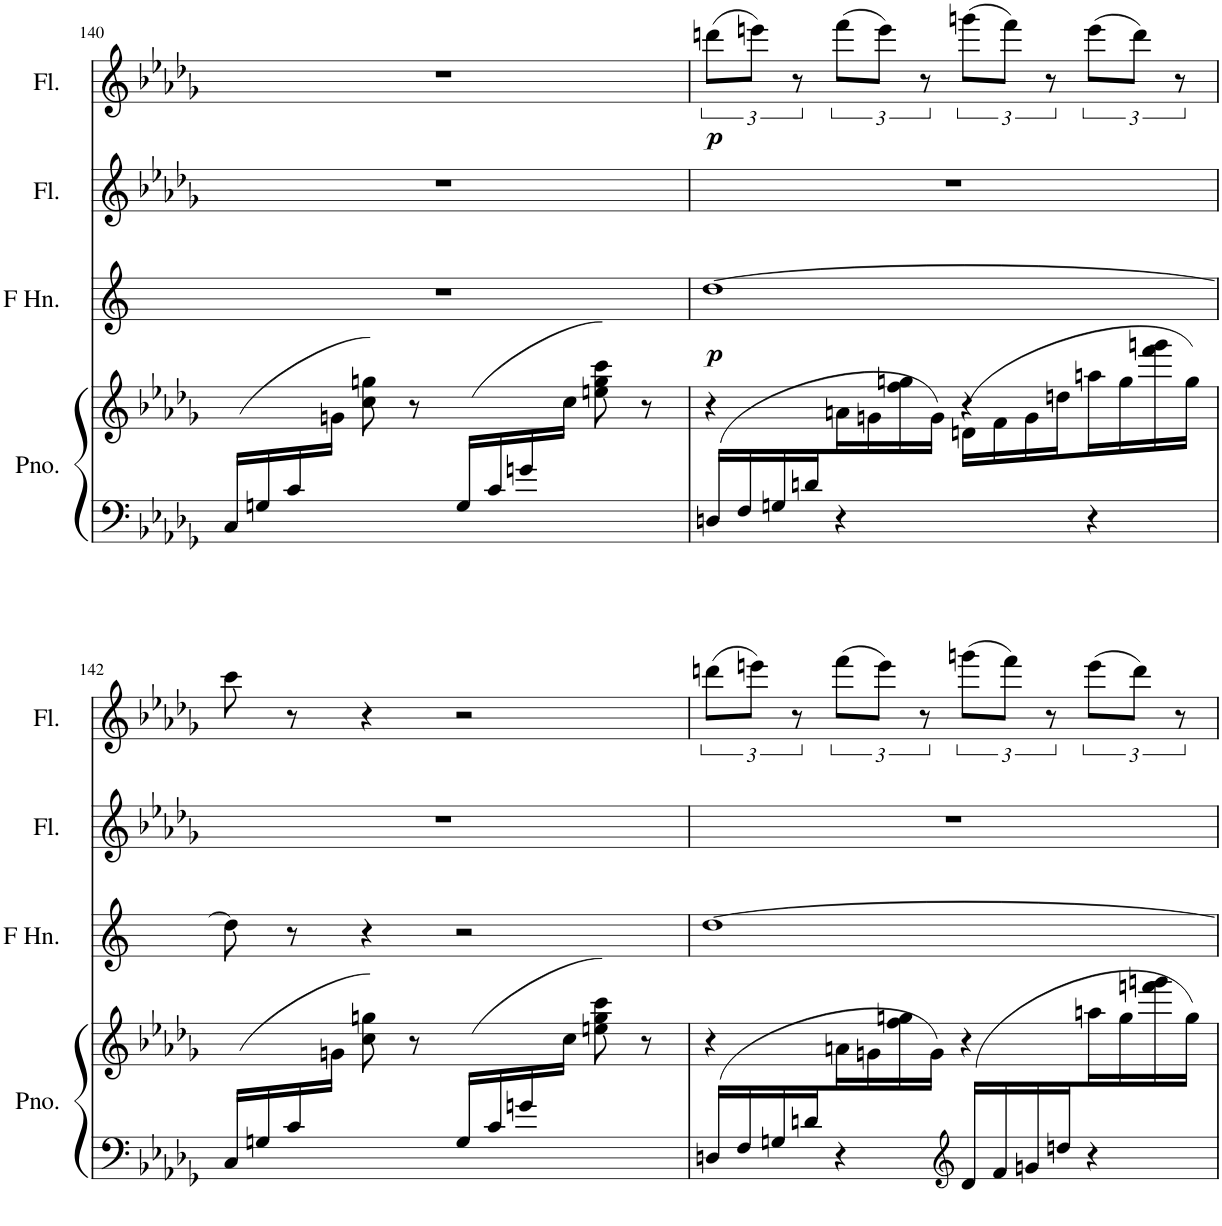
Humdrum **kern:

**kern	**kern	**kern	**dynam	**kern	**kern	**dynam
*part4	*part4	*part3	*part3	*part2	*part1	*part1
*staff5	*staff4	*staff3	*staff3	*staff2	*staff1	*staff1
*I"Piano	*	*I"Horn in F	*	*I"Flute	*I"Flute	*
*I'Pno.	*	*	*	*I'Fl.	*I'Fl.	*
!!LO:PB:g=z
*clefF4	*clefG2	*clefG2	*	*clefG2	*clefG2	*
*	*	*Trd4c7	*	*	*	*
*k[b-e-a-d-g-]	*k[b-e-a-d-g-]	*k[]	*	*k[b-e-a-d-g-]	*k[b-e-a-d-g-]	*
*M4/4	*M4/4	*M4/4	*	*M4/4	*M4/4	*
*met(c)	*met(c)	*met(c)	*	*met(c)	*met(c)	*
=140	=140	=140	=140	=140	=140	=140
*	*^	*	*	*	*	*
(16C/LL	4ryy	8.ryy	1r	.	1r	1r	.
16Gn/	.	.	.	.	.	.	.
16c/	.	.	.	.	.	.	.
16ryy	.	16gn\JJ	.	.	.	.	.
4ryy	8cc\ 8ggn\	4..ryy	.	.	.	.	.
.	8r	.	.	.	.	.	.
(16G/LL	4ryy	.	.	.	.	.	.
16c/	.	.	.	.	.	.	.
16gn/	.	.	.	.	.	.	.
16ryy	.	16cc\JJ	.	.	.	.	.
4ryy	8een\ 8gg\ 8ccc\	4ryy	.	.	.	.	.
.	8r	.	.	.	.	.	.
=141	=141	=141	=141	=141	=141	=141	=141
!	!	!	!	!LO:DY:b	!	!	!LO:DY:b
(16Dn/LL	4r	4ryy	[1dd	p	1r	(12dddn\L	p
16F/	.	.	.	.	.	.	.
.	.	.	.	.	.	12eeen\J)	.
16Gn/	.	.	.	.	.	.	.
.	.	.	.	.	.	12r	.
16dn/J	.	.	.	.	.	.	.
4ryy	4r	16an\L	.	.	.	(12fff\L	.
.	.	16gn\	.	.	.	.	.
.	.	.	.	.	.	12eee\J)	.
.	.	16ff\ 16ggn\	.	.	.	.	.
.	.	.	.	.	.	12r	.
.	.	16g\JJ)	.	.	.	.	.
4r	16dn\LL	2ryy	.	.	.	(12gggn\L	.
.	16f\	.	.	.	.	.	.
.	.	.	.	.	.	12fff\J)	.
.	16g\	.	.	.	.	.	.
.	.	.	.	.	.	12r	.
.	16ddn\J	.	.	.	.	.	.
4r	16aan\L	.	.	.	.	(12eee\L	.
.	16gg\	.	.	.	.	.	.
.	.	.	.	.	.	12ddd\J)	.
.	16fff\ 16gggn\	.	.	.	.	.	.
.	.	.	.	.	.	12r	.
.	16gg\JJ)	.	.	.	.	.	.
!!LO:LB:g=z
=142	=142	=142	=142	=142	=142	=142	=142
(16C/LL	4ryy	8.ryy	8dd\]	.	1r	8ccc\	.
16Gn/	.	.	.	.	.	.	.
16c/	.	.	8r	.	.	8r	.
16ryy	.	16gn\JJ	.	.	.	.	.
4ryy	(8cc\ 8ggn\	4..ryy	4r	.	.	4r	.
.	8r	.	.	.	.	.	.
16G/LL	4ryy	.	2r	.	.	2r	.
16c/	.	.	.	.	.	.	.
16gn/	.	.	.	.	.	.	.
16ryy	.	16cc\JJ	.	.	.	.	.
4ryy	8een\ 8gg\ 8ccc\)	4ryy	.	.	.	.	.
.	8r	.	.	.	.	.	.
=143	=143	=143	=143	=143	=143	=143	=143
*^	*	*	*	*	*	*	*
2ryy	(16Dn/LL	4r	4ryy	[1dd	.	1r	(12dddn\L	.
.	16F/	.	.	.	.	.	.	.
.	.	.	.	.	.	.	12eeen\J)	.
.	16Gn/	.	.	.	.	.	.	.
.	.	.	.	.	.	.	12r	.
.	16dn/J	.	.	.	.	.	.	.
.	4ryy	4r	16an\L	.	.	.	(12fff\L	.
.	.	.	16gn\	.	.	.	.	.
.	.	.	.	.	.	.	12eee\J)	.
.	.	.	16ff\ 16ggn\	.	.	.	.	.
.	.	.	.	.	.	.	12r	.
.	.	.	16g\JJ)	.	.	.	.	.
*clefG2	*	*	*	*	*	*	*	*
16d/LL	4r	4ryy	2ryy	.	.	.	(12gggn\L	.
16f/	.	.	.	.	.	.	.	.
.	.	.	.	.	.	.	12fff\J)	.
16gn/	.	.	.	.	.	.	.	.
.	.	.	.	.	.	.	12r	.
16ddn/J	.	.	.	.	.	.	.	.
4ryy	4r	16aan\L	.	.	.	.	(12eee\L	.
.	.	16gg\	.	.	.	.	.	.
.	.	.	.	.	.	.	12ddd\J)	.
.	.	16fffn\ 16gggn\	.	.	.	.	.	.
.	.	.	.	.	.	.	12r	.
.	.	16gg\JJ)	.	.	.	.	.	.
*v	*v	*	*	*	*	*	*	*
*	*v	*v	*	*	*	*	*
=	=	=	=	=	=	=
*-	*-	*-	*-	*-	*-	*-
